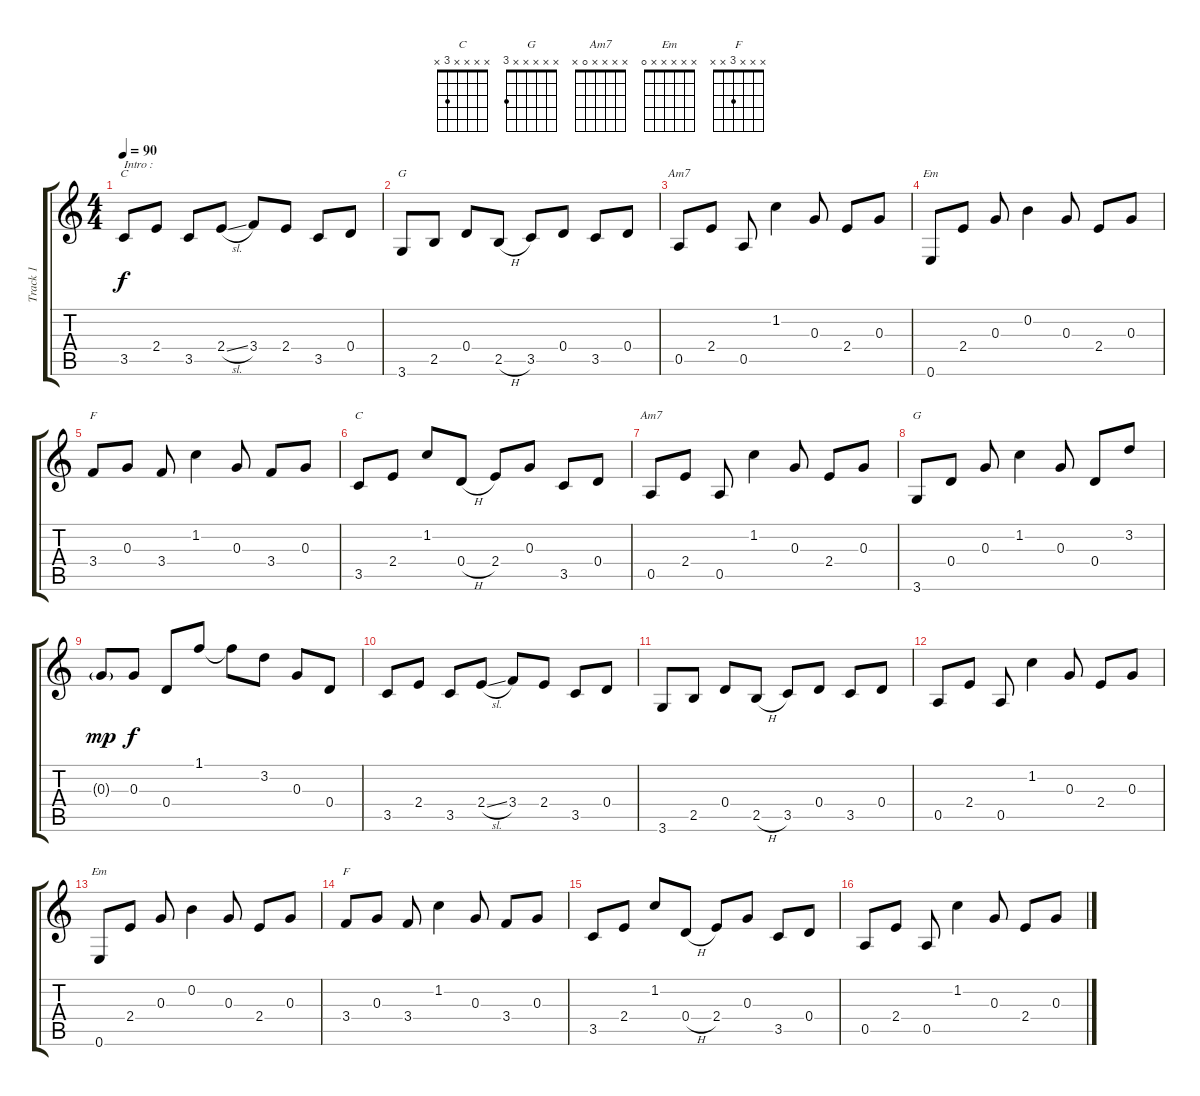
\track ("Track 1" "Track 1") {instrument acousticguitarsteel}
\staff {score tabs}
\tuning (E4 B3 G3 D3 A2 E2) {hide}
\chord ("C" x 1 0 2 3 x)
\chord ("G" 3 3 0 0 2 3) {barre 3}
\chord ("Am7" 0 1 0 2 0 x)
\chord ("Em" 0 0 0 2 2 0)
\chord ("F" x 1 2 3 0 x)
\chord ("C" x x x x 3 x)
\chord ("Am7" x x x x 0 x)
\chord ("G" x x x x x 3)
\chord ("Em" x x x x x 0)
\chord ("F" x x x 3 x x)
\ts (4 4)
\tempo 90
\clef g2
\ks c
3.5.8{ch "C" txt "Intro :" dy f instrument acousticguitarsteel} 2.4.8 3.5.8 2.4{sl}.8 3.4.8 2.4.8 3.5.8 0.4.8 |
3.6.8{ch "G"} 2.5.8 0.4.8 2.5{h}.8 3.5.8 0.4.8 3.5.8 0.4.8 |
0.5.8{ch "Am7"} 2.4.8 0.5.8 1.2.4 0.3.8 2.4.8 0.3.8 |
0.6.8{ch "Em"} 2.4.8 0.3.8 0.2.4 0.3.8 2.4.8 0.3.8 |
3.4.8{ch "F"} 0.3.8 3.4.8 1.2.4 0.3.8 3.4.8 0.3.8 |
3.5.8{ch "C"} 2.4.8 1.2.8 0.4{h}.8 2.4.8 0.3.8 3.5.8 0.4.8 |
0.5.8{ch "Am7"} 2.4.8 0.5.8 1.2.4 0.3.8 2.4.8 0.3.8 |
3.6.8{ch "G"} 0.4.8 0.3.8 1.2.4 0.3.8 0.4.8 3.2.8 |
0.3{g}.8{dy mp} 0.3.8{dy f} 0.4.8 1.1.8 1.1{t}.8 3.2.8 0.3.8 0.4.8 |
3.5.8 2.4.8 3.5.8 2.4{sl}.8 3.4.8 2.4.8 3.5.8 0.4.8 |
3.6.8 2.5.8 0.4.8 2.5{h}.8 3.5.8 0.4.8 3.5.8 0.4.8 |
0.5.8 2.4.8 0.5.8 1.2.4 0.3.8 2.4.8 0.3.8 |
0.6.8{ch "Em"} 2.4.8 0.3.8 0.2.4 0.3.8 2.4.8 0.3.8 |
3.4.8{ch "F"} 0.3.8 3.4.8 1.2.4 0.3.8 3.4.8 0.3.8 |
3.5.8 2.4.8 1.2.8 0.4{h}.8 2.4.8 0.3.8 3.5.8 0.4.8 |
0.5.8 2.4.8 0.5.8 1.2.4 0.3.8 2.4.8 0.3.8
